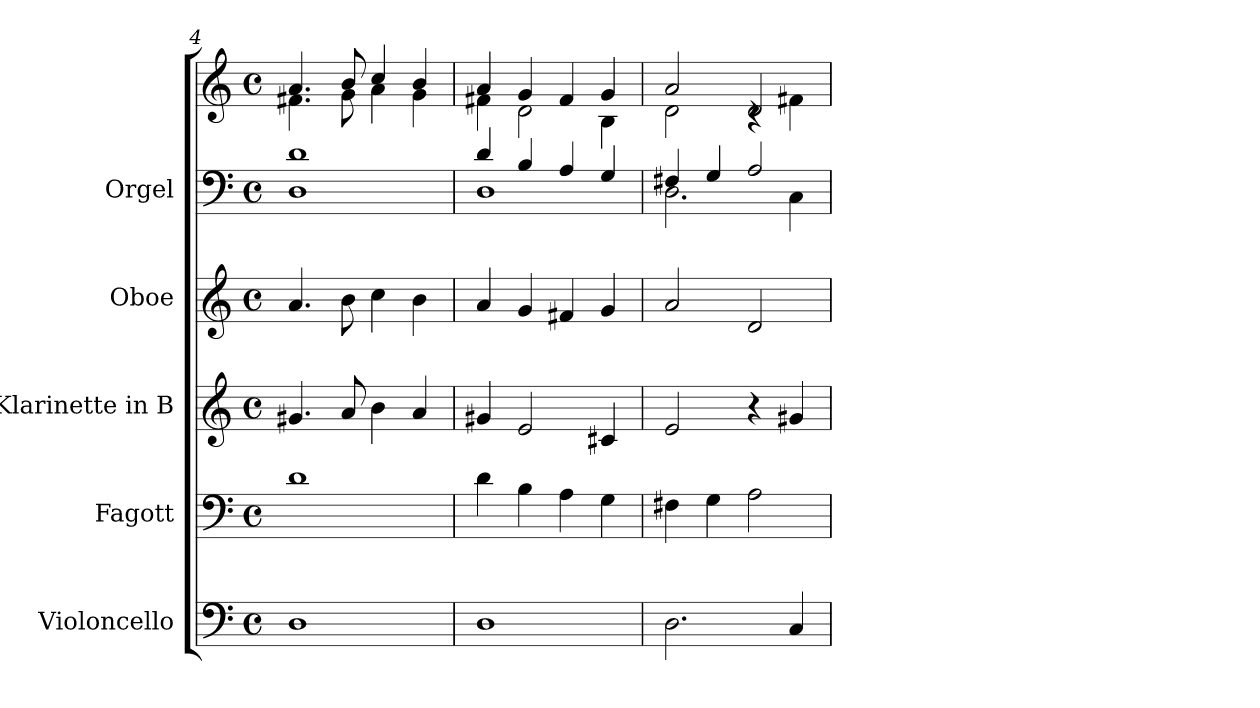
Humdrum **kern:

**kern	**kern	**kern	**kern	**kern	**kern
*part5	*part4	*part3	*part2	*part1	*part1
*staff6	*staff5	*staff4	*staff3	*staff2	*staff1
*I"Violoncello	*I"Fagott	*I"Klarinette in B	*I"Oboe	*I"Orgel	*
*I'Vc.	*I'Fgt.	*	*I'Ob.	*	*
*clefF4	*clefF4	*clefG2	*clefG2	*clefF4	*clefG2
*	*	*ITrd1c2	*	*	*
*k[]	*k[]	*k[b-e-]	*k[]	*k[]	*k[]
*M4/4	*M4/4	*M4/4	*M4/4	*M4/4	*M4/4
*met(c)	*met(c)	*met(c)	*met(c)	*met(c)	*met(c)
=4	=4	=4	=4	=4	=4
*	*	*	*	*^	*^
1D	1d	4.f#X/	4.a/	1d	1D	4.ai/	4.f#X\
.	.	8g/	8b\	.	.	8bi/	8g\
.	.	4a\	4cc\	.	.	4cci/	4a\
.	.	4g/	4b\	.	.	4bi/	4g\
=5	=5	=5	=5	=5	=5	=5	=5
1D	4d\	4f#X/	4a/	4d/	1D	4ai/	4f#X\
.	4B\	2d/	4g/	4B/	.	4gi/	2d\
.	4A\	.	4f#X/	4A/	.	4f#i/	.
.	4G\	4Bn/	4g/	4G/	.	4gi/	4B\
=6	=6	=6	=6	=6	=6	=6	=6
2.D\	4F#X\	2d/	2a/	4F#X/	2.D\	2ai/	2d\
.	4G\	.	.	4G/	.	.	.
.	2A\	4r	2d/	2A/	.	2di/	4rc
4C/	.	4f#X/	.	.	4C\	.	4f#X\
*	*	*	*	*v	*v	*	*
*	*	*	*	*	*v	*v
=	=	=	=	=	=
*-	*-	*-	*-	*-	*-
